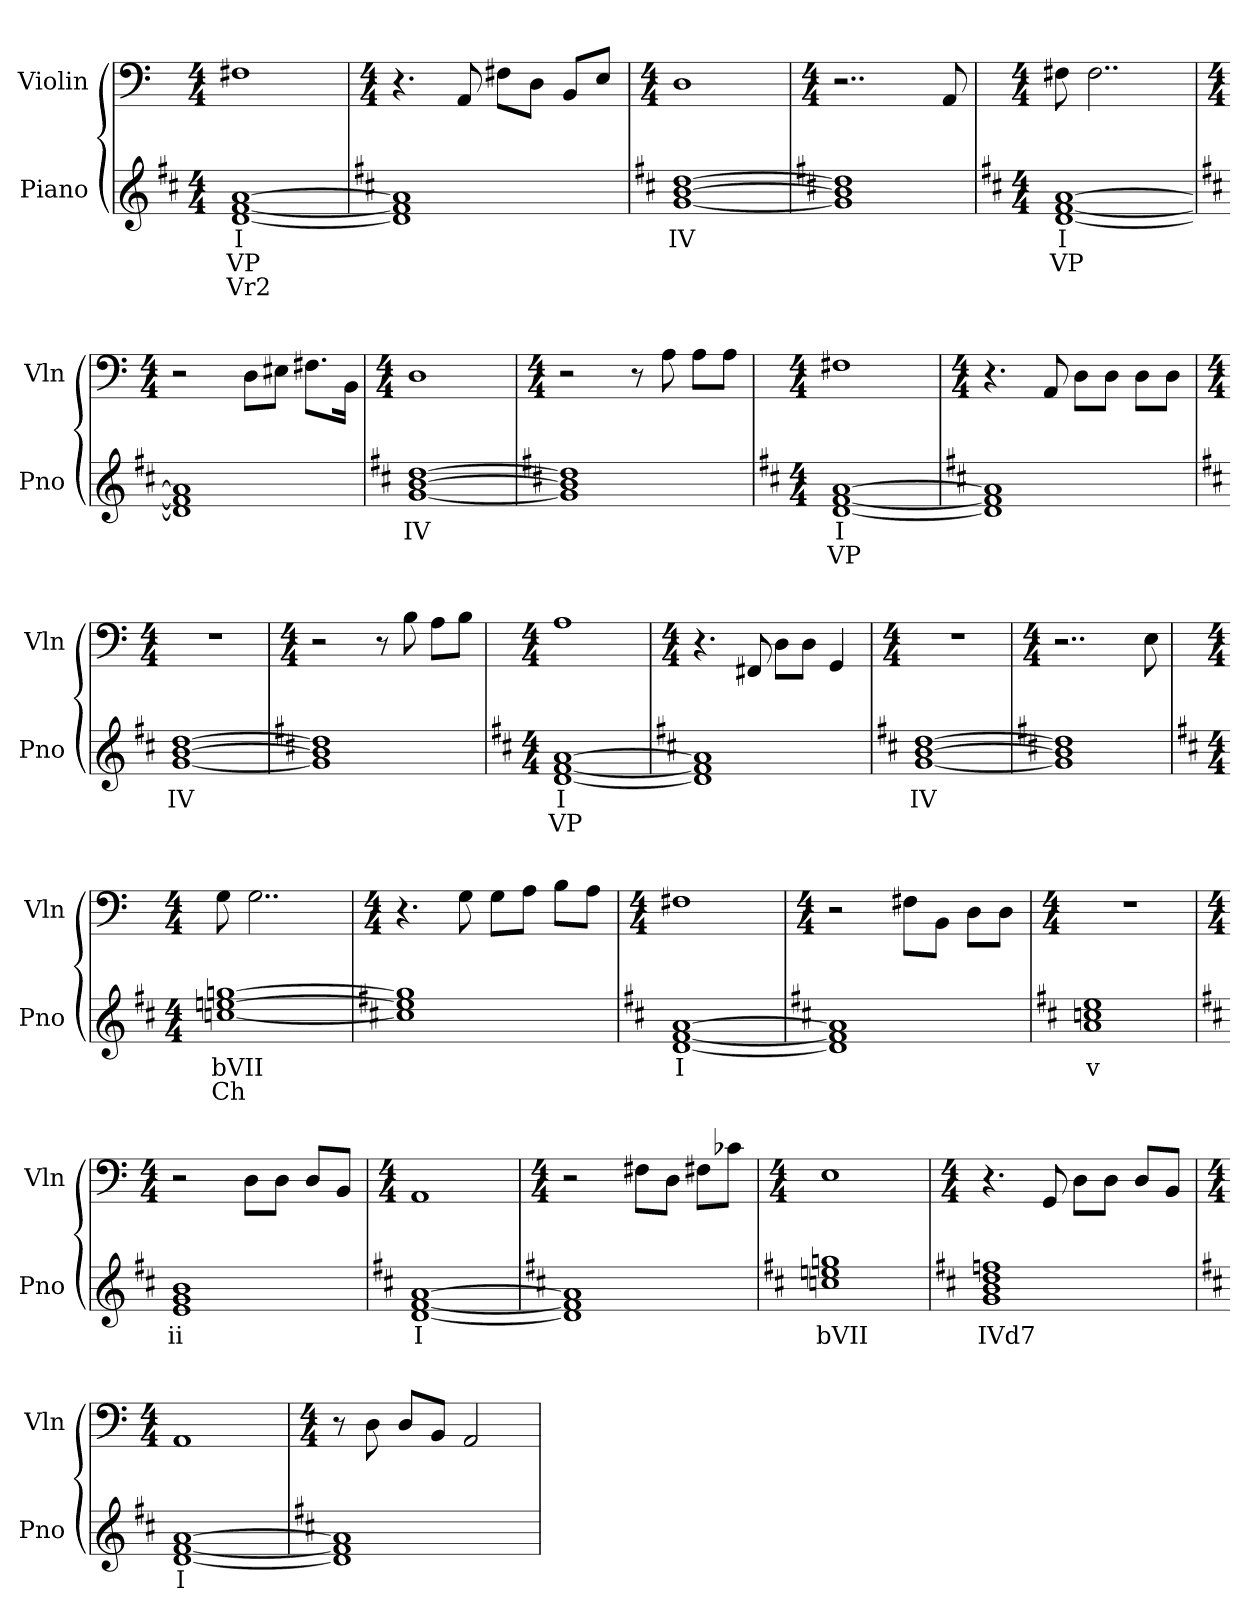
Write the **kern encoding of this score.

**kern	**text	**text	**text	**kern
*part2	*part2	*part2	*part2	*part1
*staff2	*staff2	*staff2	*staff2	*staff1
*I"Piano	*	*	*	*I"Violin
*I'Pno	*	*	*	*I'Vln
*k[f#c#]	*	*	*	*
*D:	*	*	*	*
*M4/4	*	*	*	*M4/4
=	=	=	=	=
[1d [1f# [1a	I	VP	Vr2	1F#X
=	=	=	=	=
*k[f#c#]	*	*	*	*
*D:	*	*	*	*
*	*	*	*	*M4/4
1d] 1f#] 1a]	.	.	.	4.r
.	.	.	.	8AA
.	.	.	.	8F#XL
.	.	.	.	8DJ
.	.	.	.	8BBL
.	.	.	.	8EJ
=	=	=	=	=
*k[f#c#]	*	*	*	*
*D:	*	*	*	*
*	*	*	*	*M4/4
[1g [1b [1dd	IV	.	.	1D
=	=	=	=	=
*k[f#c#]	*	*	*	*
*D:	*	*	*	*
*	*	*	*	*M4/4
1g] 1b] 1dd]	.	.	.	2..r
.	.	.	.	8AA
=	=	=	=	=
*k[f#c#]	*	*	*	*
*D:	*	*	*	*
*M4/4	*	*	*	*M4/4
[1d [1f# [1a	I	VP	.	8F#X
.	.	.	.	2..F#
=	=	=	=	=
*k[f#c#]	*	*	*	*
*D:	*	*	*	*
*	*	*	*	*M4/4
1d] 1f#] 1a]	.	.	.	2r
.	.	.	.	8DL
.	.	.	.	8E#XJ
.	.	.	.	8.F#XL
.	.	.	.	16BBJk
=	=	=	=	=
*k[f#c#]	*	*	*	*
*D:	*	*	*	*
*	*	*	*	*M4/4
[1g [1b [1dd	IV	.	.	1D
=	=	=	=	=
*k[f#c#]	*	*	*	*
*D:	*	*	*	*
*	*	*	*	*M4/4
1g] 1b] 1dd]	.	.	.	2r
.	.	.	.	8r
.	.	.	.	8A
.	.	.	.	8AL
.	.	.	.	8AJ
=	=	=	=	=
*k[f#c#]	*	*	*	*
*D:	*	*	*	*
*M4/4	*	*	*	*M4/4
[1d [1f# [1a	I	VP	.	1F#X
=	=	=	=	=
*k[f#c#]	*	*	*	*
*D:	*	*	*	*
*	*	*	*	*M4/4
1d] 1f#] 1a]	.	.	.	4.r
.	.	.	.	8AA
.	.	.	.	8DL
.	.	.	.	8DJ
.	.	.	.	8DL
.	.	.	.	8DJ
=	=	=	=	=
*k[f#c#]	*	*	*	*
*D:	*	*	*	*
*	*	*	*	*M4/4
[1g [1b [1dd	IV	.	.	1r
=	=	=	=	=
*k[f#c#]	*	*	*	*
*D:	*	*	*	*
*	*	*	*	*M4/4
1g] 1b] 1dd]	.	.	.	2r
.	.	.	.	8r
.	.	.	.	8B
.	.	.	.	8AL
.	.	.	.	8BJ
=	=	=	=	=
*k[f#c#]	*	*	*	*
*D:	*	*	*	*
*M4/4	*	*	*	*M4/4
[1d [1f# [1a	I	VP	.	1A
=	=	=	=	=
*k[f#c#]	*	*	*	*
*D:	*	*	*	*
*	*	*	*	*M4/4
1d] 1f#] 1a]	.	.	.	4.r
.	.	.	.	8FF#X
.	.	.	.	8DL
.	.	.	.	8DJ
.	.	.	.	4GG
=	=	=	=	=
*k[f#c#]	*	*	*	*
*D:	*	*	*	*
*	*	*	*	*M4/4
[1g [1b [1dd	IV	.	.	1r
=	=	=	=	=
*k[f#c#]	*	*	*	*
*D:	*	*	*	*
*	*	*	*	*M4/4
1g] 1b] 1dd]	.	.	.	2..r
.	.	.	.	8E
=	=	=	=	=
*k[f#c#]	*	*	*	*
*D:	*	*	*	*
*M4/4	*	*	*	*M4/4
[1ccn [1een [1ggn	bVII	Ch	.	8G
.	.	.	.	2..G
=	=	=	=	=
*k[f#c#]	*	*	*	*
*D:	*	*	*	*
*	*	*	*	*M4/4
1ccn] 1een] 1ggn]	.	.	.	4.r
.	.	.	.	8G
.	.	.	.	8GL
.	.	.	.	8AJ
.	.	.	.	8BL
.	.	.	.	8AJ
=	=	=	=	=
*k[f#c#]	*	*	*	*
*D:	*	*	*	*
*	*	*	*	*M4/4
[1d [1f# [1a	I	.	.	1F#X
=	=	=	=	=
*k[f#c#]	*	*	*	*
*D:	*	*	*	*
*	*	*	*	*M4/4
1d] 1f#] 1a]	.	.	.	2r
.	.	.	.	8F#XL
.	.	.	.	8BBJ
.	.	.	.	8DL
.	.	.	.	8DJ
=	=	=	=	=
*k[f#c#]	*	*	*	*
*D:	*	*	*	*
*	*	*	*	*M4/4
1a 1ccn 1ee	v	.	.	1r
=	=	=	=	=
*k[f#c#]	*	*	*	*
*D:	*	*	*	*
*	*	*	*	*M4/4
1e 1g 1b	ii	.	.	2r
.	.	.	.	8DL
.	.	.	.	8DJ
.	.	.	.	8DL
.	.	.	.	8BBJ
=	=	=	=	=
*k[f#c#]	*	*	*	*
*D:	*	*	*	*
*	*	*	*	*M4/4
[1d [1f# [1a	I	.	.	1AA
=	=	=	=	=
*k[f#c#]	*	*	*	*
*D:	*	*	*	*
*	*	*	*	*M4/4
1d] 1f#] 1a]	.	.	.	2r
.	.	.	.	8F#XL
.	.	.	.	8DJ
.	.	.	.	8F#XL
.	.	.	.	8c-XJ
=	=	=	=	=
*k[f#c#]	*	*	*	*
*D:	*	*	*	*
*	*	*	*	*M4/4
1ccn 1een 1ggn	bVII	.	.	1E
=	=	=	=	=
*k[f#c#]	*	*	*	*
*D:	*	*	*	*
*	*	*	*	*M4/4
1g 1b 1dd 1ffn	IVd7	.	.	4.r
.	.	.	.	8GG
.	.	.	.	8DL
.	.	.	.	8DJ
.	.	.	.	8DL
.	.	.	.	8BBJ
=	=	=	=	=
*k[f#c#]	*	*	*	*
*D:	*	*	*	*
*	*	*	*	*M4/4
[1d [1f# [1a	I	.	.	1AA
=	=	=	=	=
*k[f#c#]	*	*	*	*
*D:	*	*	*	*
*	*	*	*	*M4/4
1d] 1f#] 1a]	.	.	.	8r
.	.	.	.	8D
.	.	.	.	8DL
.	.	.	.	8BBJ
.	.	.	.	2AA
=	=	=	=	=
*-	*-	*-	*-	*-
